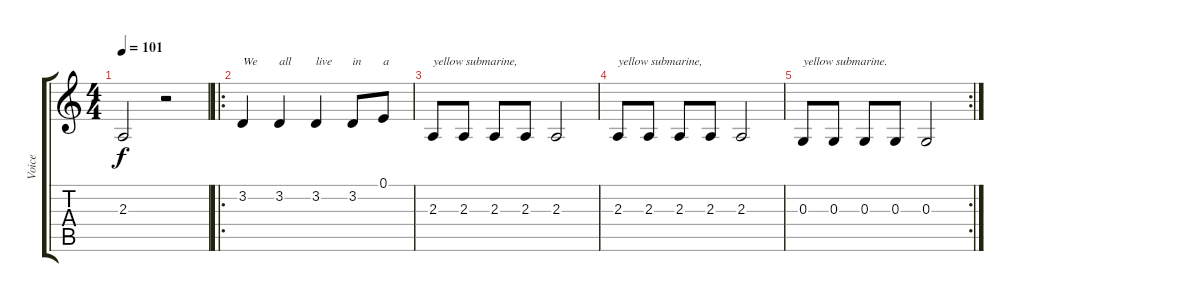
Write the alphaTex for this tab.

\track ("Voice" "Voice") {instrument lead6voice}
\staff {score tabs}
\tuning (E4 B3 G3 D3 A2 E2) {hide}
\ts (4 4)
\tempo 101
\clef g2
\ks c
2.3.2{dy f} r.2 |
\ro
3.2.4{txt "We"} 3.2.4{txt "all"} 3.2.4{txt "live"} 3.2.8{txt "in "} 0.1.8{txt "a"} |
2.3.8{txt "yellow submarine,"} 2.3.8 2.3.8 2.3.8 2.3.2 |
2.3.8{txt "yellow submarine,"} 2.3.8 2.3.8 2.3.8 2.3.2 |
\rc 2
0.3.8{txt "yellow submarine."} 0.3.8 0.3.8 0.3.8 0.3.2
